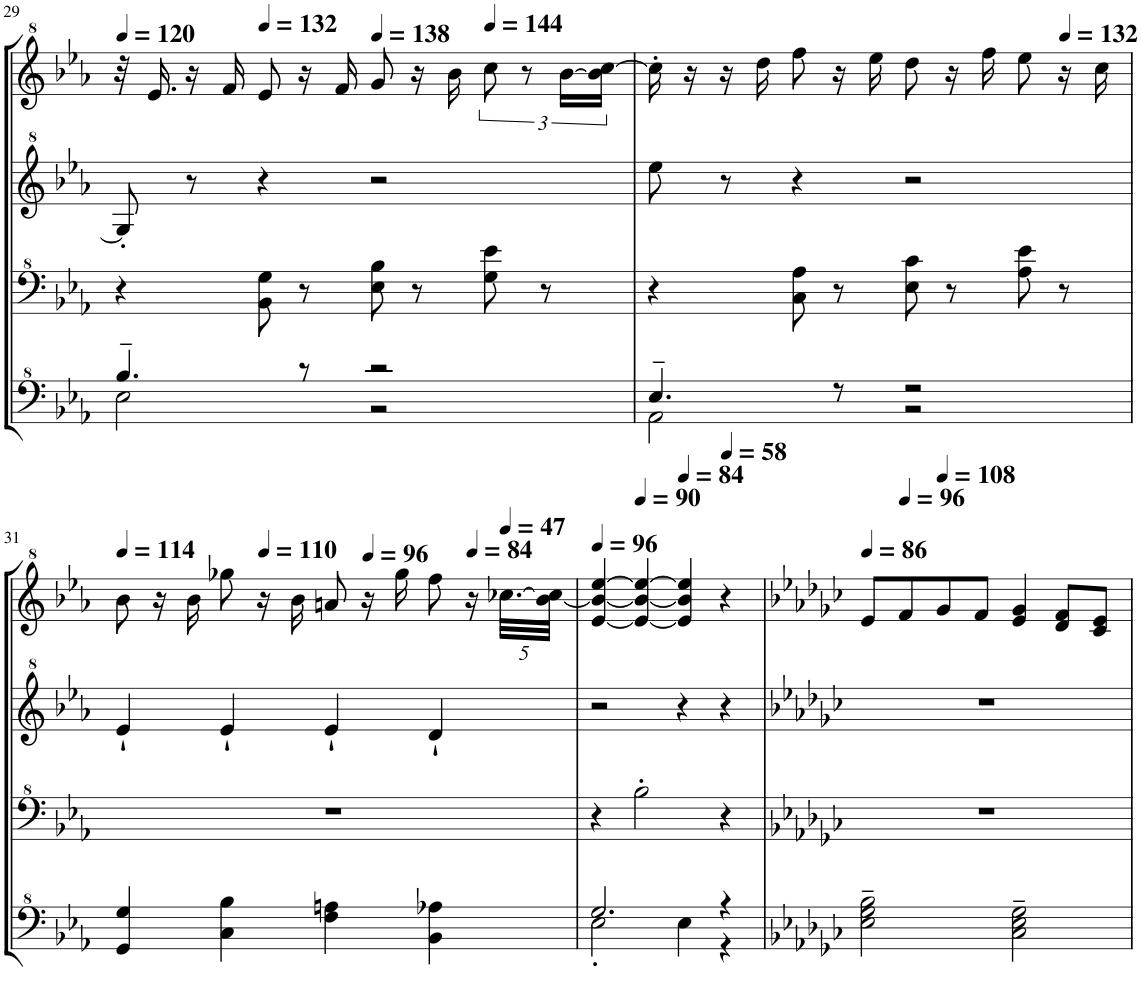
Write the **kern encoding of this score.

**kern	**kern	**kern	**kern
*part1	*part1	*part1	*part1
*staff4	*staff3	*staff2	*staff1
*I"Model III	*	*	*
!!LO:PB:g=z
*clefF^4	*clefF^4	*clefG^2	*clefG^2
*k[b-e-a-]	*k[b-e-a-]	*k[b-e-a-]	*k[b-e-a-]
*M4/4	*M4/4	*M4/4	*M4/4
*MM120	*MM120	*MM120	*MM120
=29	=29	=29	=29
*^	*	*	*
4.b-~/	2e-\	4r	8g'/]	32r
.	.	.	.	16.ee-/
.	.	.	8r	16r
.	.	.	.	16ff/
*	*	*	*	*MM132
.	.	8B-\ 8g\	4r	8ee-/
8r	.	8r	.	16r
.	.	.	.	16ff/
*	*	*	*	*MM138
2r	2r	8e-\ 8b-\	2r	8gg/
.	.	8r	.	16r
.	.	.	.	16bb-\
*	*	*	*	*MM144
.	.	8g\ 8ee-\	.	12ccc\
.	.	.	.	12r
.	.	8r	.	.
.	.	.	.	[24bb-\LL
.	.	.	.	24bb-\] [24ccc\JJ
=30	=30	=30	=30	=30
4.e-~/	2A-\	4r	8eee-\	16ccc'\]
.	.	.	.	16r
.	.	.	8r	16r
.	.	.	.	16ddd\
.	.	8c\ 8a-\	4r	8fff\
8r	.	8r	.	16r
.	.	.	.	16eee-\
2r	2r	8e-\ 8cc\	2r	8ddd\
.	.	8r	.	16r
.	.	.	.	16fff\
.	.	8a-\ 8ee-\	.	8eee-\
*	*	*	*	*MM132
.	.	8r	.	16r
.	.	.	.	16ccc\
*v	*v	*	*	*
!!LO:LB:g=z
=31	=31	=31	=31
*	*	*	*MM114
4G/ 4g/	1r	4ee-`/	8bb-\
.	.	.	16r
.	.	.	16bb-\
4c\ 4b-\	.	4ee-`/	8ggg-X\
*	*	*	*MM110
.	.	.	16r
.	.	.	16bb-\
4f\ 4an\	.	4ee-`/	8aan/
*	*	*	*MM96
.	.	.	16r
.	.	.	16ggg-\
4B-\ 4a-X\	.	4dd`/	8fff\
*	*	*	*MM84
.	.	.	16r
*	*	*	*Xbrackettup
*	*	*	*MM47
.	.	.	[40.ccc-X\LLL
.	.	.	[40bb-\ 40ccc-\]JJJ
=32	=32	=32	=32
*	*	*	*MM96
*^	*	*	*
2.g/	2e-'\	4r	2r	[4ee-/ 4bb-/_ [4eee-/
*	*	*	*	*MM90
.	.	2b-'\	.	4ee-/_ 4bb-/_ 4eee-/_
*	*	*	*	*MM84
.	4e-\	.	4r	4ee-/] 4bb-/] 4eee-/]
*	*	*	*	*MM58
4r	4r	4r	4r	4r
*v	*v	*	*	*
=33	=33	=33	=33
*k[b-e-a-d-g-c-]	*k[b-e-a-d-g-c-]	*k[b-e-a-d-g-c-]	*k[b-e-a-d-g-c-]
*	*	*	*MM86
2e-\~ 2g-\~ 2b-\~	1r	1r	8ee-/L
*	*	*	*MM96
.	.	.	8ff/
*	*	*	*MM108
.	.	.	8gg-/
.	.	.	8ff/J
2c-\~ 2e-\~ 2g-\~	.	.	4ee-/ 4gg-/
.	.	.	8dd-/ 8ff/L
.	.	.	8cc-/ 8ee-/J
=	=	=	=
*-	*-	*-	*-
